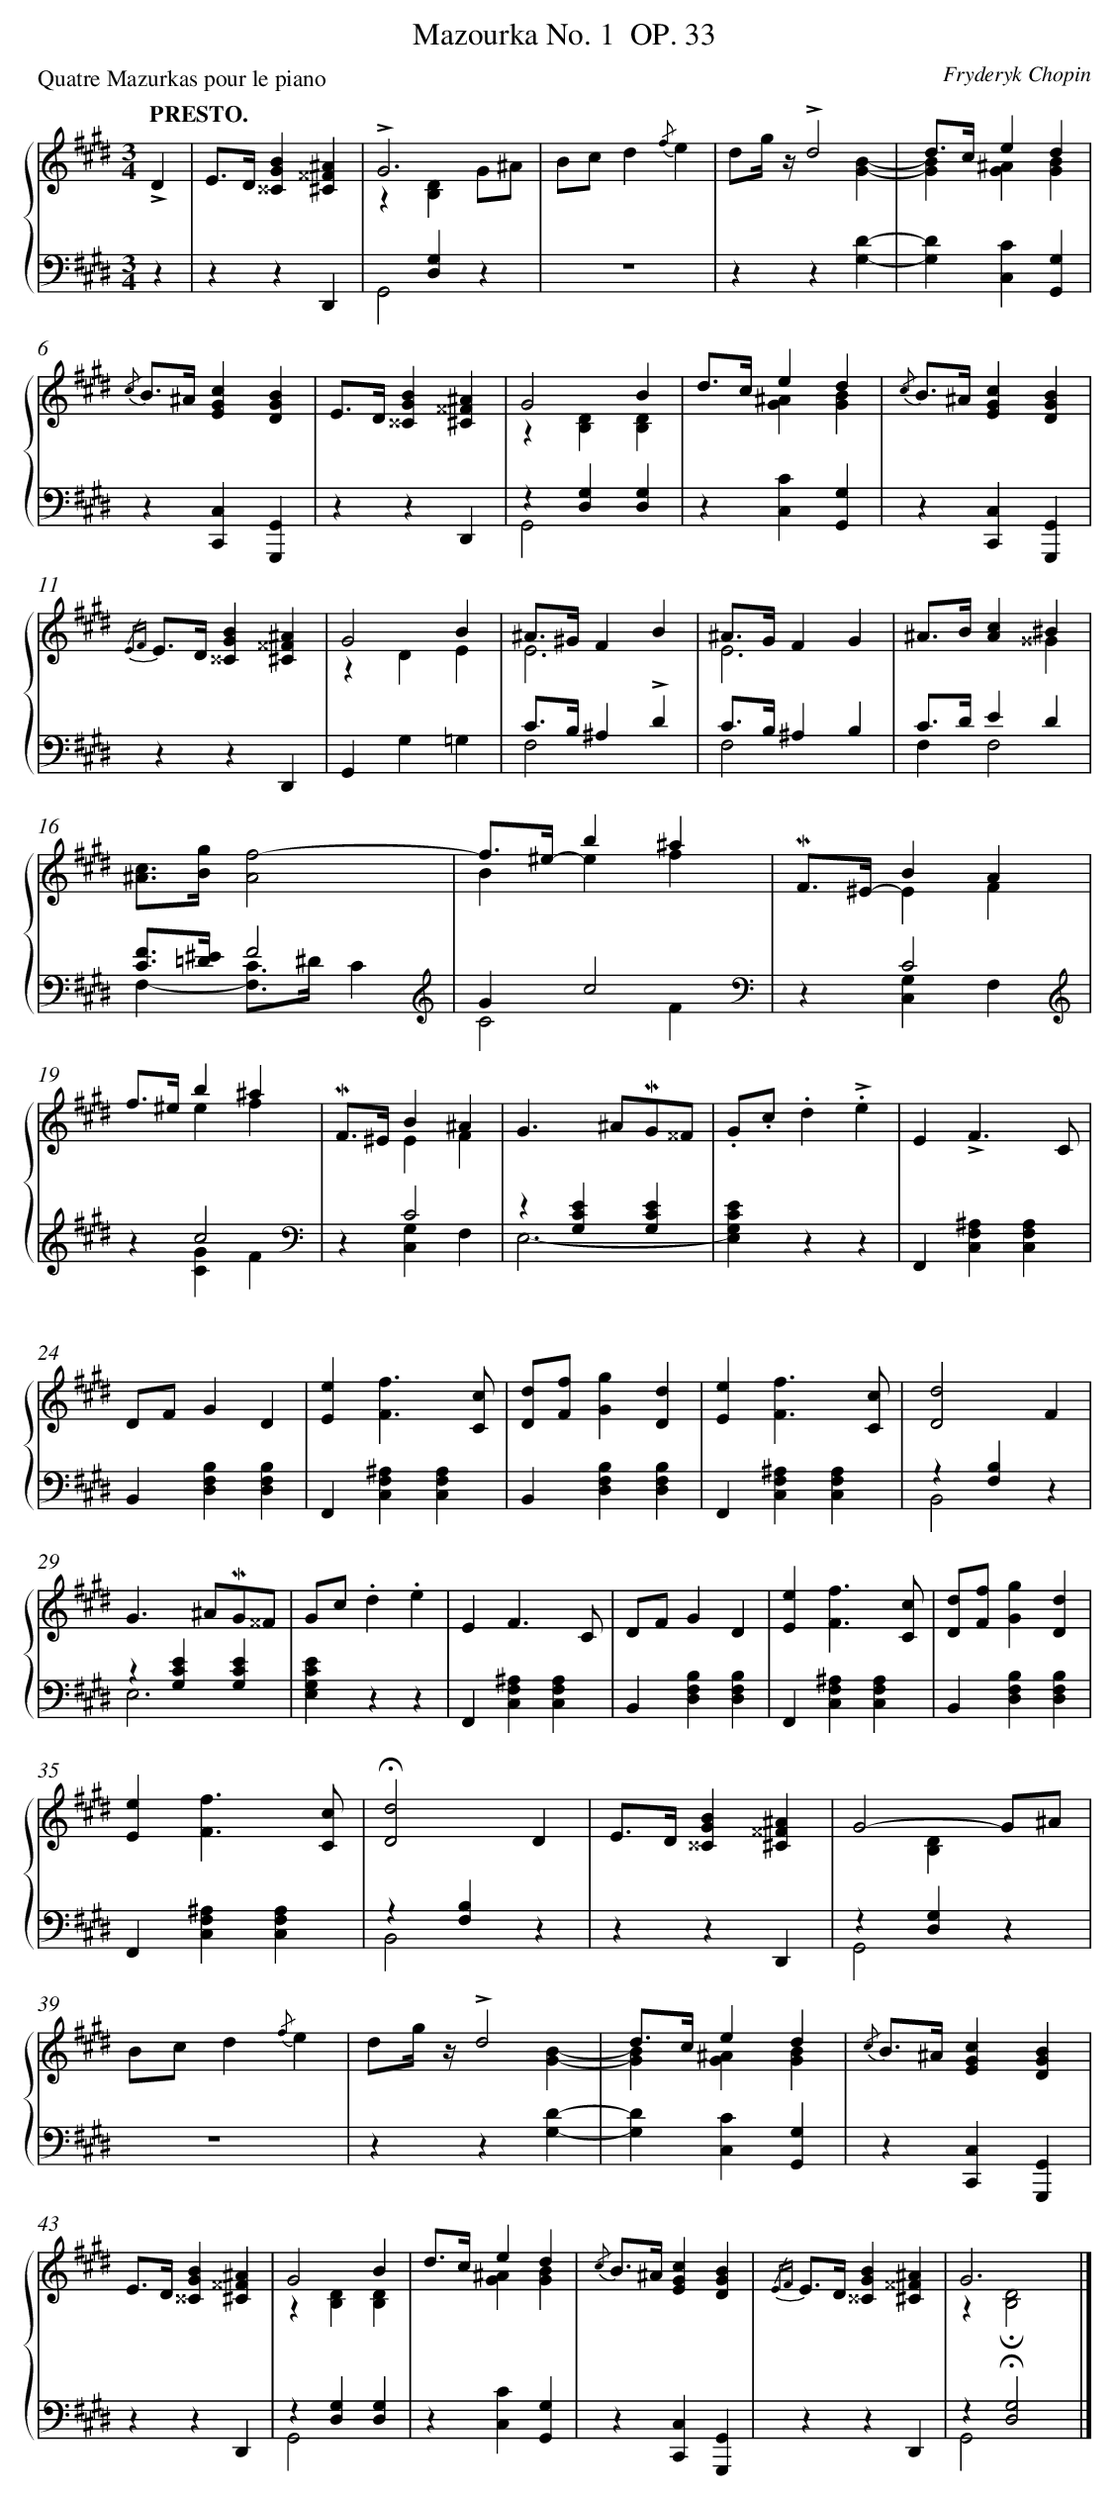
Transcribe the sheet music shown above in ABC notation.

X:1
T: Mazourka No. 1	 OP. 33
C: Fryderyk Chopin
L: 1/4
M: 3/4
P: Quatre Mazurkas pour le piano
Q: "PRESTO."
%%staves {1 2}
V: 1 clef=treble
V: 2 clef=bass
K: E
[V:1] !accent!D [I:setbarnb 1]|
[V:2] z |
[V:1] E/>D/[BG^^C][^A^^F^C] |
[V:2] zzD,, |
[V:1] !accent!G3 & z[DB,]G/^A/ |
[V:2] x[G,D,]z & G,,2x |
[V:1] B/c/d{/f}e |
[V:2] z3 |
[V:1] x!accent!d2 & d/g// z//x[BG]- |
[V:2] zz[DG,]- |
[V:1] d/>c/ed & [BG][^AG][BG] |
[V:2] [DG,][CC,][G,G,,] |
[V:1] {/c} B/>^A/[cGE][BGD] |
[V:2] z[C,C,,][G,,G,,,] |
[V:1] E/>D/[BG^^C][^A^^F^C] |
[V:2] zzD,, |
[V:1] G2B & z[DB,][DB,] |
[V:2] z[G,D,][G,D,] & G,,2x |
[V:1] d/>c/ed & x[^AG][BG] |
[V:2] z[CC,][G,G,,] |
[V:1] {/c} B/>^A/[cGE][BGD] |
[V:2] z[C,C,,][G,,G,,,] |
[V:1] {/EF} E/>D/[BG^^C][^A^^F^C] |
[V:2] zzD,, |
[V:1] G2B & zDE |
[V:2] G,,G,=G, |
[V:1] ^A/>^G/FB & E3 |
[V:2] C/>B,/^A,!accent!D & F,2x |
[V:1] ^A/>G/FG & E3 |
[V:2] C/>B,/^A,B, & F,2x |
[V:1] ^A/>B/[cA]^B & x2^^G |
[V:2] C/>D/ED & F,F,2 |
[V:1] [c/^A/]>[g/B/][f2-A2] |
[V:2] [F/C/]>[^E/=D/]F2[K:clef=treble] & F,-[C/F,/]>^D/C |
[V:1] f/>^e/-b^a & Bef |
[V:2] Gc2[K:clef=bass] & C2F |
[V:1] !mordent!F/>^E/-BA & xEF |
[V:2] zC2[K:clef=treble] & x[G,C,]F, |
[V:1] f/>^e/b^a & xef |
[V:2] zc2[K:clef=bass] & x[GC]F |
[V:1] !mordent!F/>^E/B^A & xEF |
[V:2] zC2 & x[G,C,]F, |
[V:1] G>^A!mordent!G/^^F/ |
[V:2] z[ECG,][ECG,] & E,3- |
[V:1] .G/.c/.d.!accent!e |
[V:2] [ECG,E,]zz |
[V:1] E!accent!F3/C/ |
[V:2] F,,[^A,F,C,][A,F,C,] |
[V:1] D/F/GD |
[V:2] B,,[B,F,D,][B,F,D,] |
[V:1] [eE][f3/F3/][c/C/] |
[V:2] F,,[^A,F,C,][A,F,C,] |
[V:1] [d/D/][f/F/][gG][dD] |
[V:2] B,,[B,F,D,][B,F,D,] |
[V:1] [eE][f3/F3/][c/C/] |
[V:2] F,,[^A,F,C,][A,F,C,] |
[V:1] [d2D2]F |
[V:2] z[B,F,]x & B,,2z |
[V:1] G>^A!mordent!G/^^F/ |
[V:2] z[ECG,][ECG,] & E,3 |
[V:1] G/c/.d.e |
[V:2] [ECG,E,]zz |
[V:1] EF3/C/ |
[V:2] F,,[^A,F,C,][A,F,C,] |
[V:1] D/F/GD |
[V:2] B,,[B,F,D,][B,F,D,] |
[V:1] [eE][f3/F3/][c/C/] |
[V:2] F,,[^A,F,C,][A,F,C,] |
[V:1] [d/D/][f/F/][gG][dD] |
[V:2] B,,[B,F,D,][B,F,D,] |
[V:1] [eE][f3/F3/][c/C/] |
[V:2] F,,[^A,F,C,][A,F,C,] |
[V:1] !fermata![d2D2]D |
[V:2] z[B,F,]z & B,,2x |
[V:1] E/>D/[BG^^C][^A^^F^C] |
[V:2] zzD,, |
[V:1] G2-G/^A/ & x[DB,]x |
[V:2] z[G,D,]x & G,,2z |
[V:1] B/c/d{/f}e |
[V:2] z3 |
[V:1] x!accent!d2 & d/g// z//x[BG]- |
[V:2] zz[DG,]- |
[V:1] d/>c/ed & [BG][^AG][BG] |
[V:2] [DG,][CC,][G,G,,] |
[V:1] {/c} B/>^A/[cGE][BGD] |
[V:2] z[C,C,,][G,,G,,,] |
[V:1] E/>D/[BG^^C][^A^^F^C] |
[V:2] zzD,, |
[V:1] G2B & z[DB,][DB,] |
[V:2] z[G,D,][G,D,] & G,,2x |
[V:1] d/>c/ed & x[^AG][BG] |
[V:2] z[CC,][G,G,,] |
[V:1] {/c} B/>^A/[cGE][BGD] |
[V:2] z[C,C,,][G,,G,,,] |
[V:1] {/EF} E/>D/[BG^^C][^A^^F^C] |
[V:2] zzD,, |
[V:1] G3 & z!fermata![D2B,2] |]
[V:2] z!fermata![G,2D,2] & G,,2x |]
